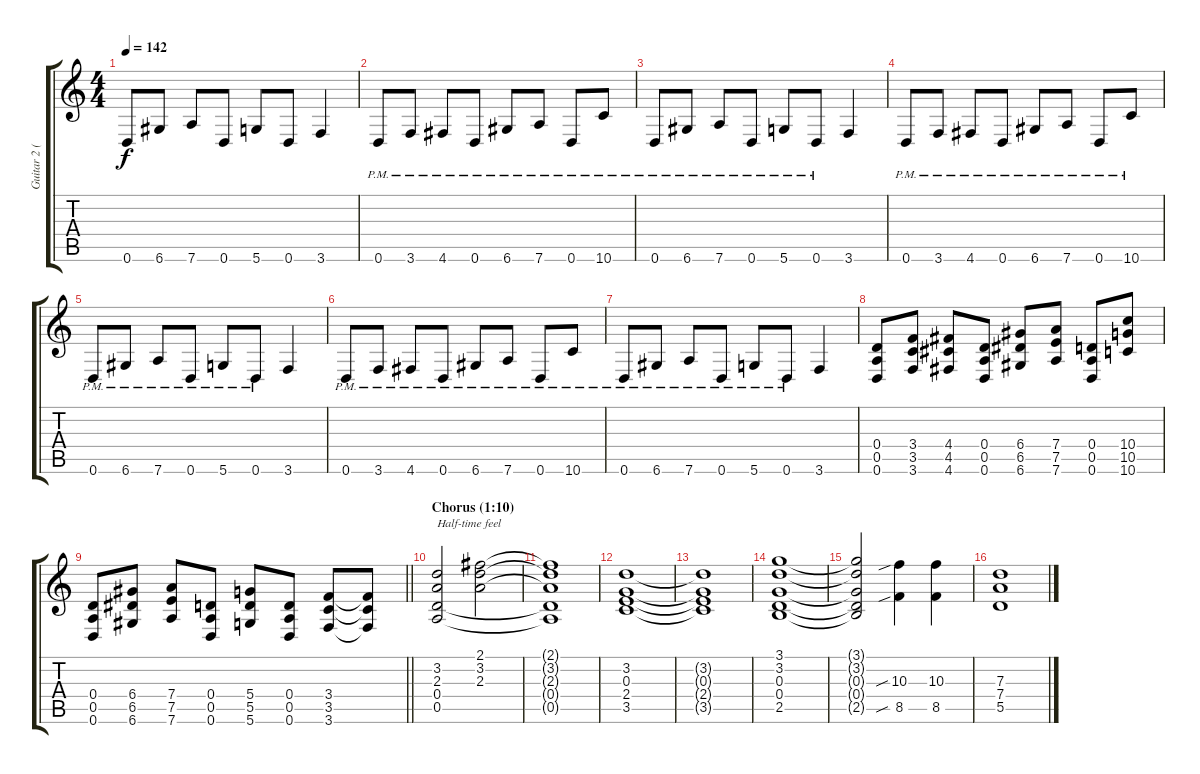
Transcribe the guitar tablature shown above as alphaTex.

\track ("Guitar 2 (Dave Kushner)" "Guitar 2 (") {instrument overdrivenguitar}
\staff {score tabs}
\tuning (E4 B3 G3 D3 A2 D2) {hide}
\ts (4 4)
\tempo 142
\clef g2
\ks c
0.6.8{dy f} 6.6.8 7.6.8 0.6.8 5.6.8 0.6.8 3.6.4 |
0.6{pm}.8 3.6{pm}.8 4.6{pm}.8 0.6{pm}.8 6.6{pm}.8 7.6{pm}.8 0.6{pm}.8 10.6{pm}.8 |
0.6{pm}.8 6.6{pm}.8 7.6{pm}.8 0.6{pm}.8 5.6{pm}.8 0.6{pm}.8 3.6.4 |
0.6{pm}.8 3.6{pm}.8 4.6{pm}.8 0.6{pm}.8 6.6{pm}.8 7.6{pm}.8 0.6{pm}.8 10.6{pm}.8 |
0.6{pm}.8 6.6{pm}.8 7.6{pm}.8 0.6{pm}.8 5.6{pm}.8 0.6{pm}.8 3.6.4 |
0.6{pm}.8 3.6{pm}.8 4.6{pm}.8 0.6{pm}.8 6.6{pm}.8 7.6{pm}.8 0.6{pm}.8 10.6{pm}.8 |
0.6{pm}.8 6.6{pm}.8 7.6{pm}.8 0.6{pm}.8 5.6{pm}.8 0.6{pm}.8 3.6.4 |
(0.4 0.5 0.6).8 (3.4 3.5 3.6).8 (4.4 4.5 4.6).8 (0.4 0.5 0.6).8 (6.4 6.5 6.6).8 (7.4 7.5 7.6).8 (0.4 0.5 0.6).8 (10.4 10.5 10.6).8 |
\barLineRight lightlight
(0.4 0.5 0.6).8 (6.4 6.5 6.6).8 (7.4 7.5 7.6).8 (0.4 0.5 0.6).8 (5.4 5.5 5.6).8 (0.4 0.5 0.6).8 (3.4 3.5 3.6).8 (3.4{t} 3.5{t} 3.6{t}).8 |
\section ("" "Chorus (1:10)")
(3.2 2.3 0.4 0.5).2{txt "Half-time feel"} (2.1 3.2 2.3).2 |
(2.1{t} 3.2{t} 2.3{t} 0.4{t} 0.5{t}).1 |
(3.2 0.3 2.4 3.5).1 |
(3.2{t} 0.3{t} 2.4{t} 3.5{t}).1 |
(3.1 3.2 0.3 0.4 2.5).1 |
(3.1{t} 3.2{t} 0.3{t} 0.4{t} 2.5{t}).2 (10.3{sib} 8.5{sib}).4 (10.3 8.5).4 |
(7.3 7.4 5.5).1
